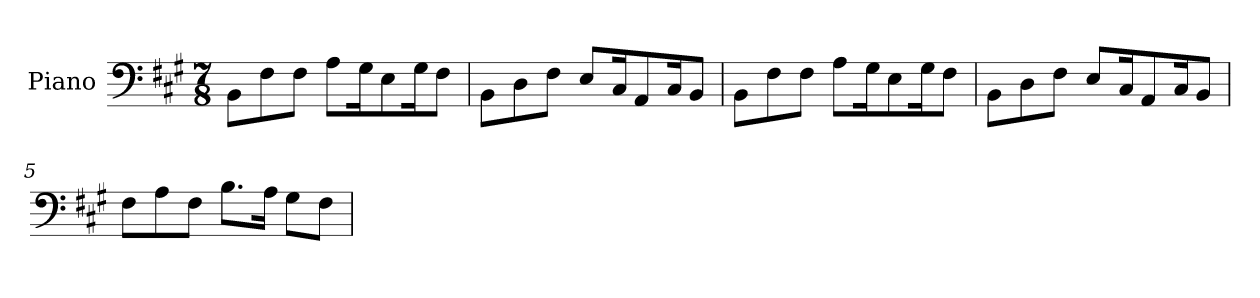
**kern
*part1
*staff1
*I"Piano
*I'Pno.
*clefF4
*k[f#c#g#]
*M7/8
*MM120
=1
8BB\L
8F#\
8F#\J
8A\L
16G#\K
8E\
16G#\K
8F#\J
=2
8BB\L
8D\
8F#\J
8E/L
16C#/K
8AA/
16C#/K
8BB/J
=3
8BB\L
8F#\
8F#\J
8A\L
16G#\K
8E\
16G#\K
8F#\J
=4
8BB\L
8D\
8F#\J
8E/L
16C#/K
8AA/
16C#/K
8BB/J
=5
8F#\L
8A\
8F#\J
8.B\L
16A\Jk
8G#\L
8F#\J
=
*-
